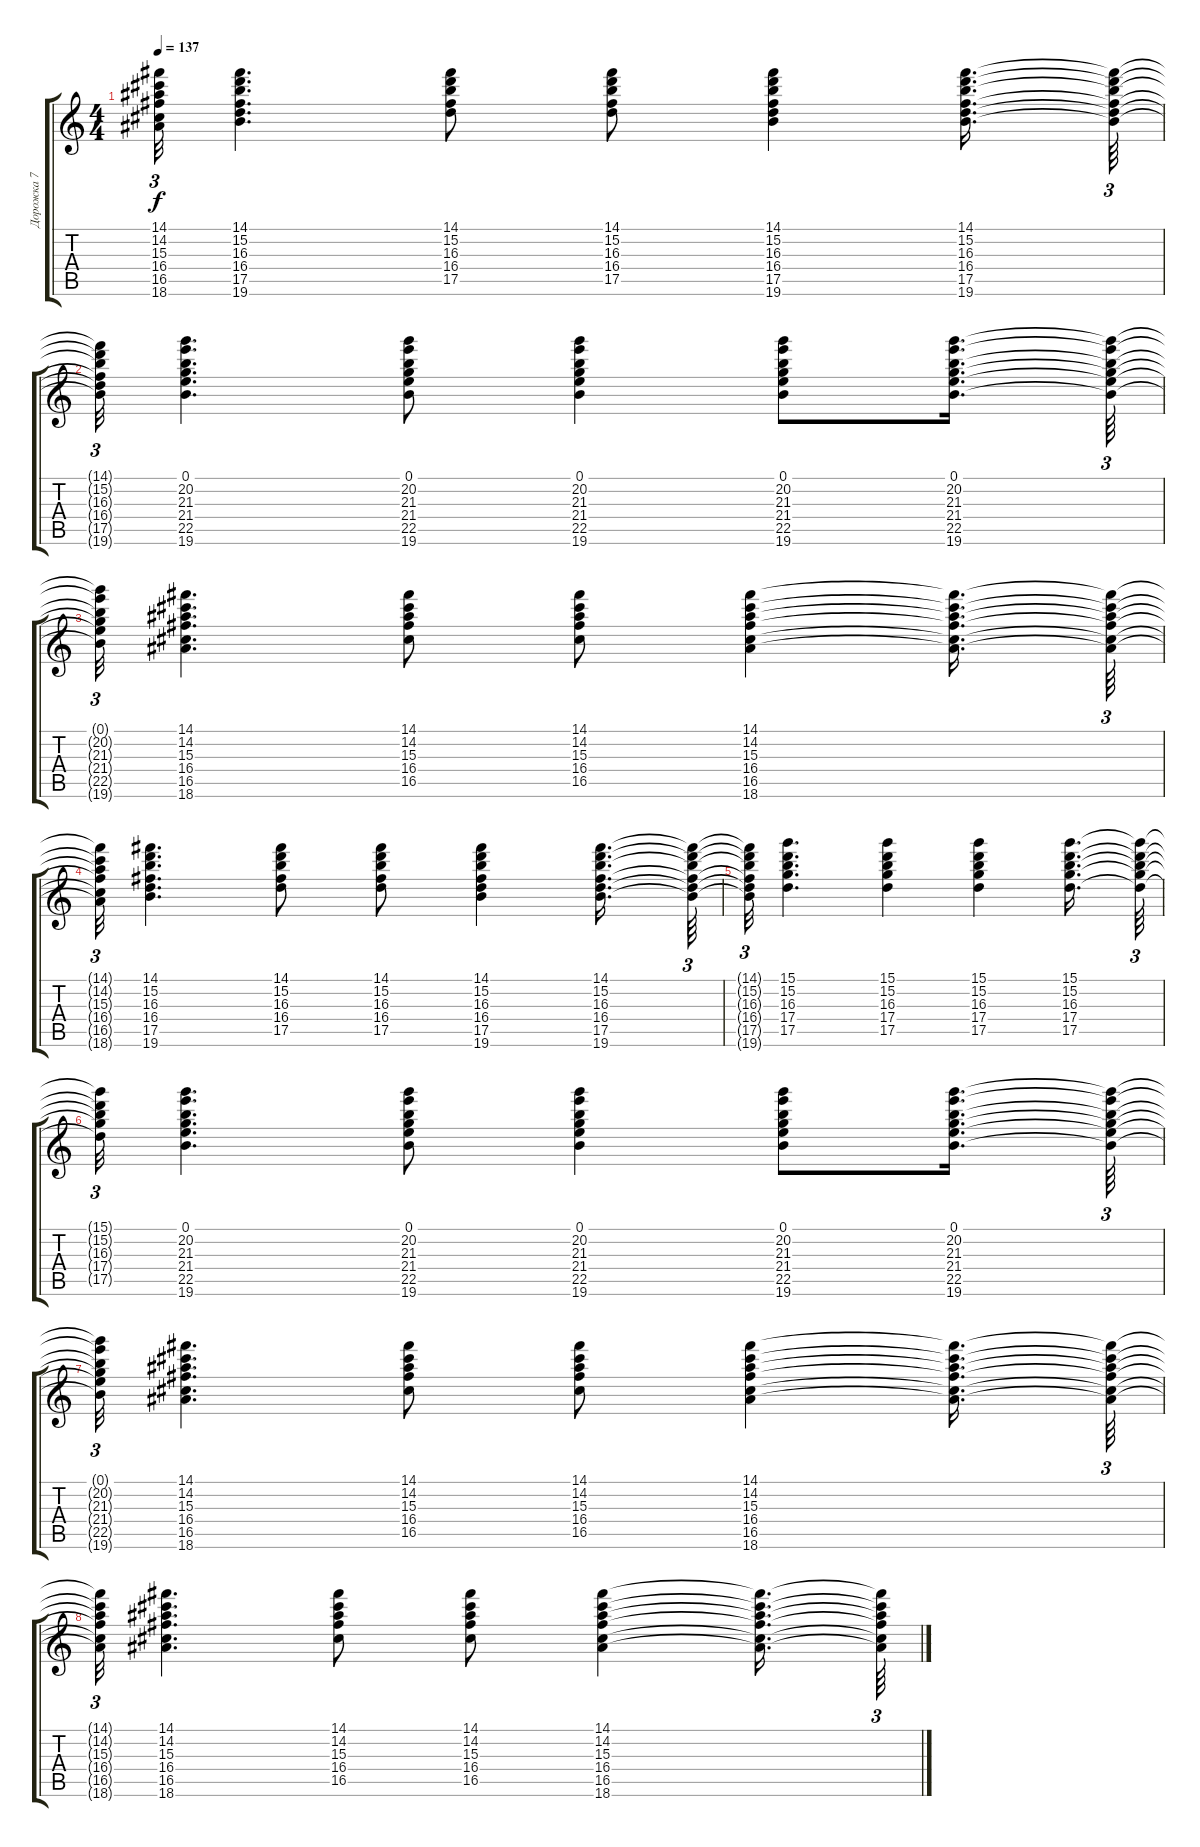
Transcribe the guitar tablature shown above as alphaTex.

\track ("Дорожка 7" "Дорожка 7") {instrument acousticguitarsteel}
\staff {score tabs}
\tuning (E4 B3 G3 D3 A2 E2) {hide}
\ts (4 4)
\tempo 137
\clef g2
\ks c
(14.1{t} 14.2{t} 15.3{t} 16.4{t} 16.5{t} 18.6{t}).32{tu (3 2) dy f} (14.1 15.2 16.3 16.4 17.5 19.6).4{d} (14.1 15.2 16.3 16.4 17.5).8 (14.1 15.2 16.3 16.4 17.5).8 (14.1 15.2 16.3 16.4 17.5 19.6).4 (14.1 15.2 16.3 16.4 17.5 19.6).16{d} (14.1{t} 15.2{t} 16.3{t} 16.4{t} 17.5{t} 19.6{t}).64{tu (3 2)} |
(14.1{t} 15.2{t} 16.3{t} 16.4{t} 17.5{t} 19.6{t}).32{tu (3 2)} (0.1 20.2 21.3 21.4 22.5 19.6).4{d} (0.1 20.2 21.3 21.4 22.5 19.6).8 (0.1 20.2 21.3 21.4 22.5 19.6).4 (0.1 20.2 21.3 21.4 22.5 19.6).8 (0.1 20.2 21.3 21.4 22.5 19.6).16{d} (0.1{t} 20.2{t} 21.3{t} 21.4{t} 22.5{t} 19.6{t}).64{tu (3 2)} |
(0.1{t} 20.2{t} 21.3{t} 21.4{t} 22.5{t} 19.6{t}).32{tu (3 2)} (14.1 14.2 15.3 16.4 16.5 18.6).4{d} (14.1 14.2 15.3 16.4 16.5).8 (14.1 14.2 15.3 16.4 16.5).8 (14.1 14.2 15.3 16.4 16.5 18.6).4 (14.1{t} 14.2{t} 15.3{t} 16.4{t} 16.5{t} 18.6{t}).16{d} (14.1{t} 14.2{t} 15.3{t} 16.4{t} 16.5{t} 18.6{t}).64{tu (3 2)} |
(14.1{t} 14.2{t} 15.3{t} 16.4{t} 16.5{t} 18.6{t}).32{tu (3 2)} (14.1 15.2 16.3 16.4 17.5 19.6).4{d} (14.1 15.2 16.3 16.4 17.5).8 (14.1 15.2 16.3 16.4 17.5).8 (14.1 15.2 16.3 16.4 17.5 19.6).4 (14.1 15.2 16.3 16.4 17.5 19.6).16{d} (14.1{t} 15.2{t} 16.3{t} 16.4{t} 17.5{t} 19.6{t}).64{tu (3 2)} |
(14.1{t} 15.2{t} 16.3{t} 16.4{t} 17.5{t} 19.6{t}).32{tu (3 2)} (15.1 15.2 16.3 17.4 17.5).4{d} (15.1 15.2 16.3 17.4 17.5).4 (15.1 15.2 16.3 17.4 17.5).4 (15.1 15.2 16.3 17.4 17.5).16{d} (15.1{t} 15.2{t} 16.3{t} 17.4{t} 17.5{t}).64{tu (3 2)} |
(15.1{t} 15.2{t} 16.3{t} 17.4{t} 17.5{t}).32{tu (3 2)} (0.1 20.2 21.3 21.4 22.5 19.6).4{d} (0.1 20.2 21.3 21.4 22.5 19.6).8 (0.1 20.2 21.3 21.4 22.5 19.6).4 (0.1 20.2 21.3 21.4 22.5 19.6).8 (0.1 20.2 21.3 21.4 22.5 19.6).16{d} (0.1{t} 20.2{t} 21.3{t} 21.4{t} 22.5{t} 19.6{t}).64{tu (3 2)} |
(0.1{t} 20.2{t} 21.3{t} 21.4{t} 22.5{t} 19.6{t}).32{tu (3 2)} (14.1 14.2 15.3 16.4 16.5 18.6).4{d} (14.1 14.2 15.3 16.4 16.5).8 (14.1 14.2 15.3 16.4 16.5).8 (14.1 14.2 15.3 16.4 16.5 18.6).4 (14.1{t} 14.2{t} 15.3{t} 16.4{t} 16.5{t} 18.6{t}).16{d} (14.1{t} 14.2{t} 15.3{t} 16.4{t} 16.5{t} 18.6{t}).64{tu (3 2)} |
(14.1{t} 14.2{t} 15.3{t} 16.4{t} 16.5{t} 18.6{t}).32{tu (3 2)} (14.1 14.2 15.3 16.4 16.5 18.6).4{d} (14.1 14.2 15.3 16.4 16.5).8 (14.1 14.2 15.3 16.4 16.5).8 (14.1 14.2 15.3 16.4 16.5 18.6).4 (14.1{t} 14.2{t} 15.3{t} 16.4{t} 16.5{t} 18.6{t}).16{d} (14.1{t} 14.2{t} 15.3{t} 16.4{t} 16.5{t} 18.6{t}).64{tu (3 2)}
